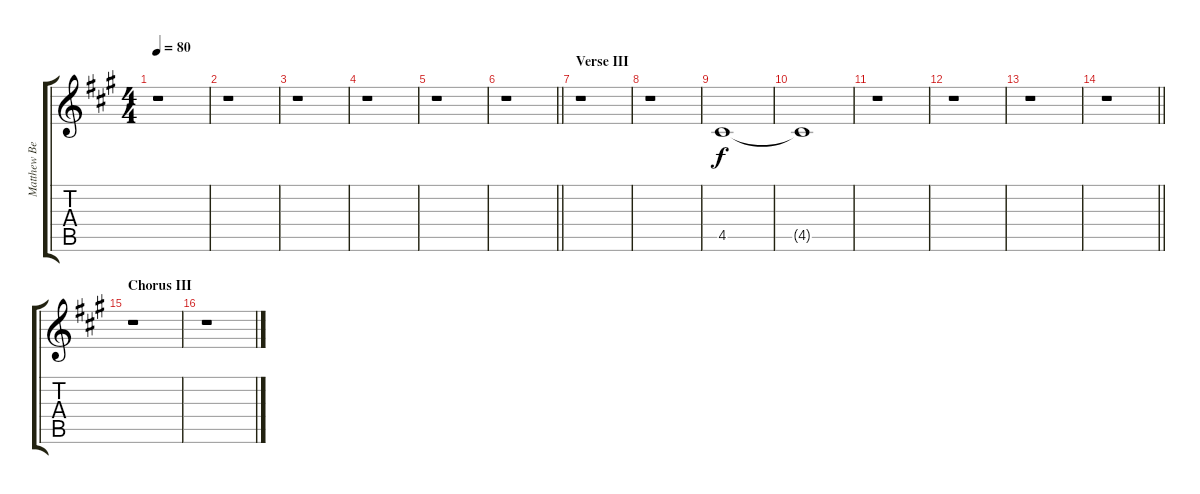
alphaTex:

\track ("Matthew Bellamy Guitar" "Matthew Be") {instrument distortionguitar}
\staff {score tabs}
\tuning (E4 B3 G3 D3 A2 E2) {hide}
\ts (4 4)
\tempo 80
\clef g2
\ks a
r.1{dy f} |
r.1 |
r.1 |
r.1 |
r.1 |
\barLineRight lightlight
r.1 |
\section ("" "Verse III")
r.1 |
r.1 |
4.5.1 |
4.5{t}.1 |
r.1 |
r.1 |
r.1 |
\barLineRight lightlight
r.1 |
\section ("" "Chorus III")
r.1 |
r.1
